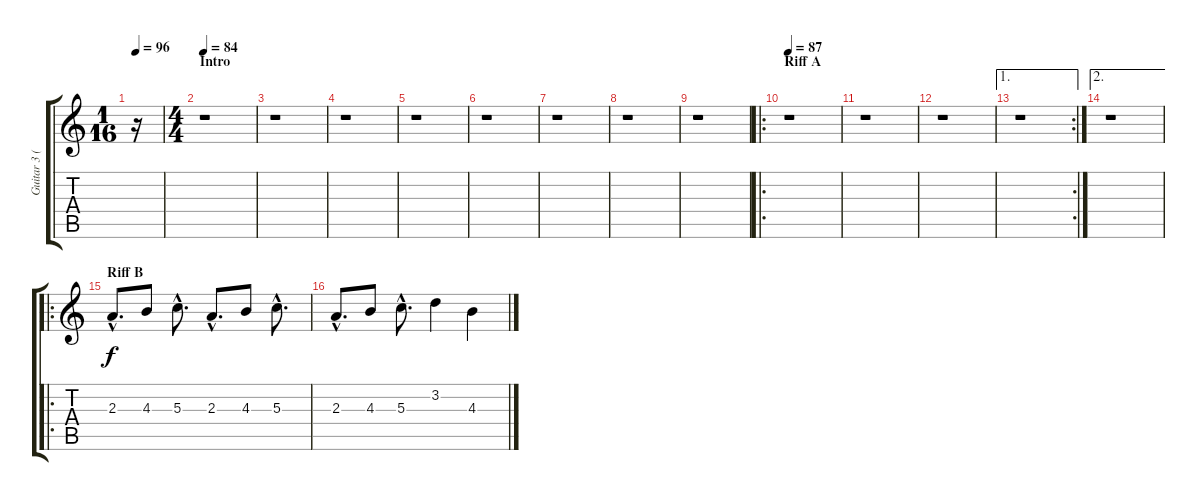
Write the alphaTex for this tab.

\track ("Guitar 3 (clean)" "Guitar 3 (") {instrument acousticguitarnylon}
\staff {score tabs}
\tuning (E4 B3 G3 D3 A2 E2) {hide}
\ts (1 16)
\tempo 96
\clef g2
\ks c
r.16{dy f instrument acousticguitarnylon} |
\ts (4 4)
\section ("" "Intro")
\tempo 84
r.1 |
r.1 |
r.1 |
r.1 |
r.1 |
r.1 |
r.1 |
r.1 |
\ro
\section ("" "Riff A")
\tempo 87
r.1 |
r.1 |
r.1 |
\ae 1
\rc 2
r.1 |
\ae 2
r.1 |
\ro
\section ("" "Riff B")
2.3{hac}.8{d} 4.3.8 5.3{hac}.8{d} 2.3{hac}.8{d} 4.3.8 5.3{hac}.8{d} |
2.3{hac}.8{d} 4.3.8 5.3{hac}.8{d} 3.2.4 4.3.4
